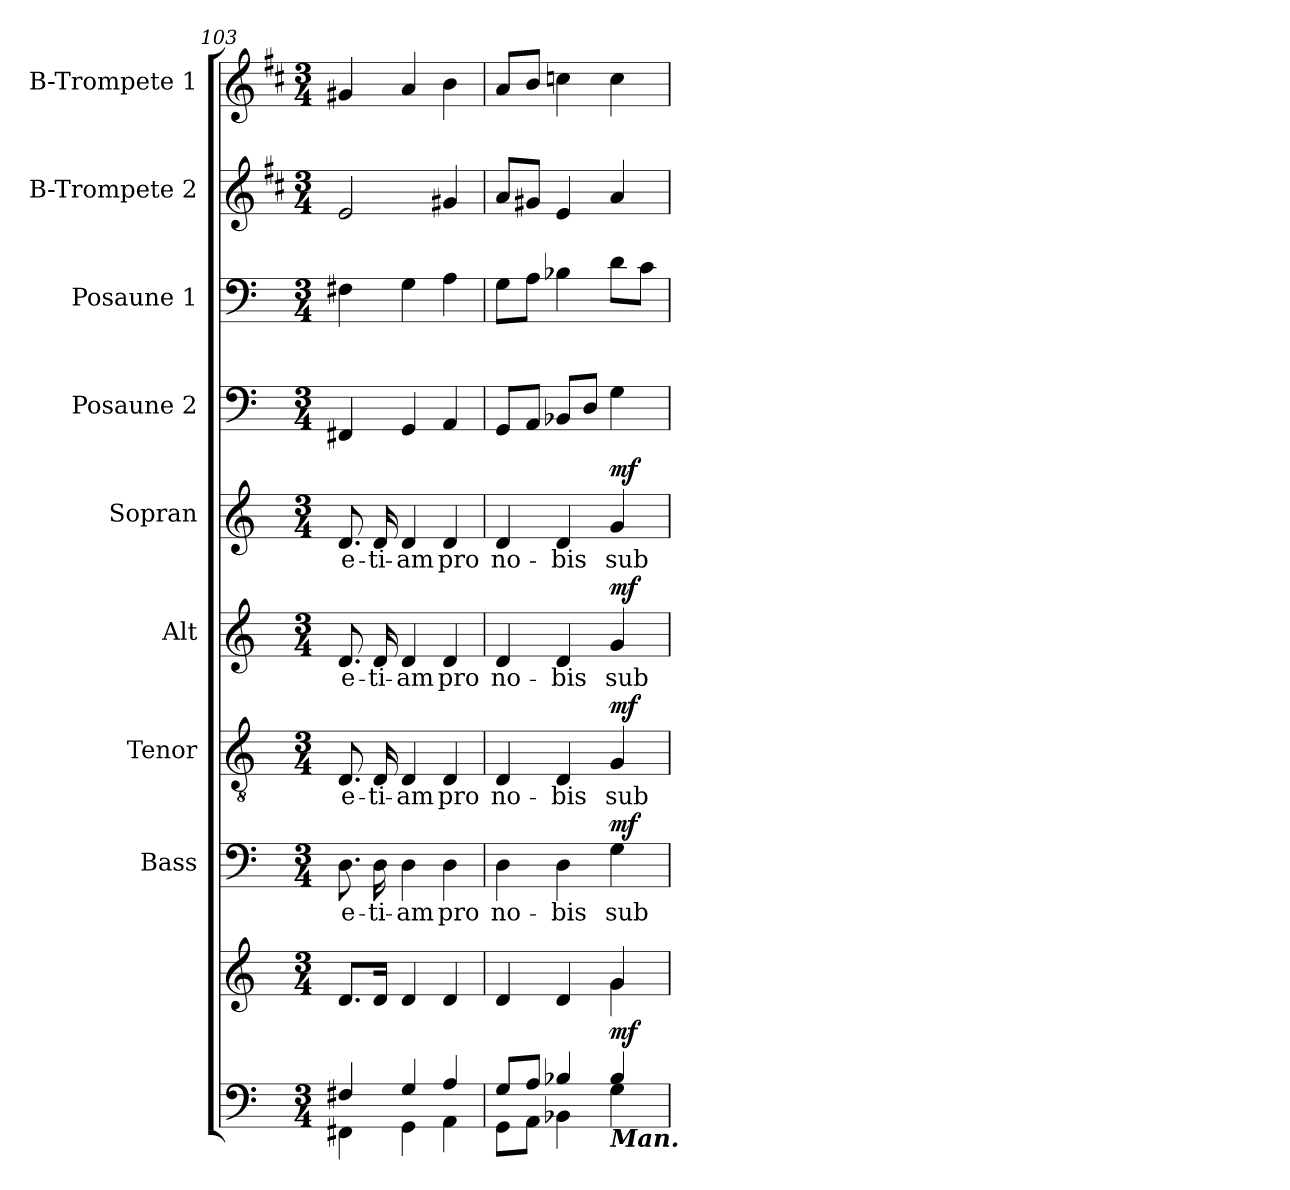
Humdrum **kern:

**kern	**kern	**dynam	**kern	**text	**dynam	**kern	**text	**dynam	**kern	**text	**dynam	**kern	**text	**dynam	**kern	**kern	**kern	**kern
*part9	*part9	*part9	*part8	*part8	*part8	*part7	*part7	*part7	*part6	*part6	*part6	*part5	*part5	*part5	*part4	*part3	*part2	*part1
*staff10	*staff9	*staff9/10	*staff8	*staff8	*staff8	*staff7	*staff7	*staff7	*staff6	*staff6	*staff6	*staff5	*staff5	*staff5	*staff4	*staff3	*staff2	*staff1
*	*	*	*I"Bass	*	*	*I"Tenor	*	*	*I"Alt	*	*	*I"Sopran	*	*	*I"Posaune 2	*I"Posaune 1	*I"B-Trompete 2	*I"B-Trompete 1
*	*	*	*I'B.	*	*	*I'T.	*	*	*I'A.	*	*	*I'S.	*	*	*I'Pos. 2	*I'Pos. 1	*I'B Trp. 2	*I'B Trp. 1
*clefF4	*clefG2	*	*clefF4	*	*	*clefGv2	*	*	*clefG2	*	*	*clefG2	*	*	*clefF4	*clefF4	*clefG2	*clefG2
*	*	*	*	*	*	*	*	*	*	*	*	*	*	*	*	*	*ITrd1c2	*ITrd1c2
*k[]	*k[]	*	*k[]	*	*	*k[]	*	*	*k[]	*	*	*k[]	*	*	*k[]	*k[]	*k[]	*k[]
*C:	*C:	*	*C:	*	*	*C:	*	*	*C:	*	*	*C:	*	*	*C:	*C:	*C:	*C:
*M3/4	*M3/4	*	*M3/4	*	*	*M3/4	*	*	*M3/4	*	*	*M3/4	*	*	*M3/4	*M3/4	*M3/4	*M3/4
=103	=103	=103	=103	=103	=103	=103	=103	=103	=103	=103	=103	=103	=103	=103	=103	=103	=103	=103
*^	*	*	*	*	*	*	*	*	*	*	*	*	*	*	*	*	*	*
!	!	!	!	!	!LO:LY:b	!	!	!LO:LY:b	!	!	!LO:LY:b	!	!	!LO:LY:b	!	!	!	!	!
4F#X/	4FF#X\	8.d/L	.	8.D\	e-	.	8.D/	e-	.	8.d/	e-	.	8.d/	e-	.	4FF#X/	4F#X\	2d/	4f#X/
!	!	!	!	!	!LO:LY:b	!	!	!LO:LY:b	!	!	!LO:LY:b	!	!	!LO:LY:b	!	!	!	!	!
.	.	16d/Jk	.	16D\	-ti-	.	16D/	-ti-	.	16d/	-ti-	.	16d/	-ti-	.	.	.	.	.
!	!	!	!	!	!LO:LY:b	!	!	!LO:LY:b	!	!	!LO:LY:b	!	!	!LO:LY:b	!	!	!	!	!
4G/	4GG\	4d/	.	4D\	-am	.	4D/	-am	.	4d/	-am	.	4d/	-am	.	4GG/	4G\	.	4g/
!	!	!	!	!	!LO:LY:b	!	!	!LO:LY:b	!	!	!LO:LY:b	!	!	!LO:LY:b	!	!	!	!	!
4A/	4AA\	4d/	.	4D\	pro	.	4D/	pro	.	4d/	pro	.	4d/	pro	.	4AA/	4A\	4f#X/	4a\
=104	=104	=104	=104	=104	=104	=104	=104	=104	=104	=104	=104	=104	=104	=104	=104	=104	=104	=104	=104
*	*	*^	*	*	*	*	*	*	*	*	*	*	*	*	*	*	*	*	*
!	!	!	!	!	!	!LO:LY:b	!	!	!LO:LY:b	!	!	!LO:LY:b	!	!	!LO:LY:b	!	!	!	!	!
8G/L	8GG\L	4d/	2ryy	.	4D\	no-	.	4D/	no-	.	4d/	no-	.	4d/	no-	.	8GG/L	8G\L	8g/L	8g/L
8A/J	8AA\J	.	.	.	.	.	.	.	.	.	.	.	.	.	.	.	8AA/J	8A\J	8f#X/J	8a/J
!	!	!	!	!	!	!LO:LY:b	!	!	!LO:LY:b	!	!	!LO:LY:b	!	!	!LO:LY:b	!	!	!	!	!
4B-X/	4BB-X\	4d/	.	.	4D\	-bis	.	4D/	-bis	.	4d/	-bis	.	4d/	-bis	.	8BB-X/L	4B-X\	4d/	4b-X\
.	.	.	.	.	.	.	.	.	.	.	.	.	.	.	.	.	8D/J	.	.	.
!LO:TX:b:Bi:t=Man.	!	!	!	!	!	!	!	!	!	!	!	!	!	!	!	!	!	!	!	!
!	!	!	!	!LO:DY:b	!	!LO:LY:b	!LO:DY:a	!	!LO:LY:b	!LO:DY:a	!	!LO:LY:b	!LO:DY:a	!	!LO:LY:b	!LO:DY:a	!	!	!	!
4B-/	4G\	4g/	4g\	mf	4G\	sub	mf	4G/	sub	mf	4g/	sub	mf	4g/	sub	mf	4G\	8d\L	4g/	4b-\
.	.	.	.	.	.	.	.	.	.	.	.	.	.	.	.	.	.	8c\J	.	.
*v	*v	*	*	*	*	*	*	*	*	*	*	*	*	*	*	*	*	*	*	*
*	*v	*v	*	*	*	*	*	*	*	*	*	*	*	*	*	*	*	*	*
=	=	=	=	=	=	=	=	=	=	=	=	=	=	=	=	=	=	=
*-	*-	*-	*-	*-	*-	*-	*-	*-	*-	*-	*-	*-	*-	*-	*-	*-	*-	*-
